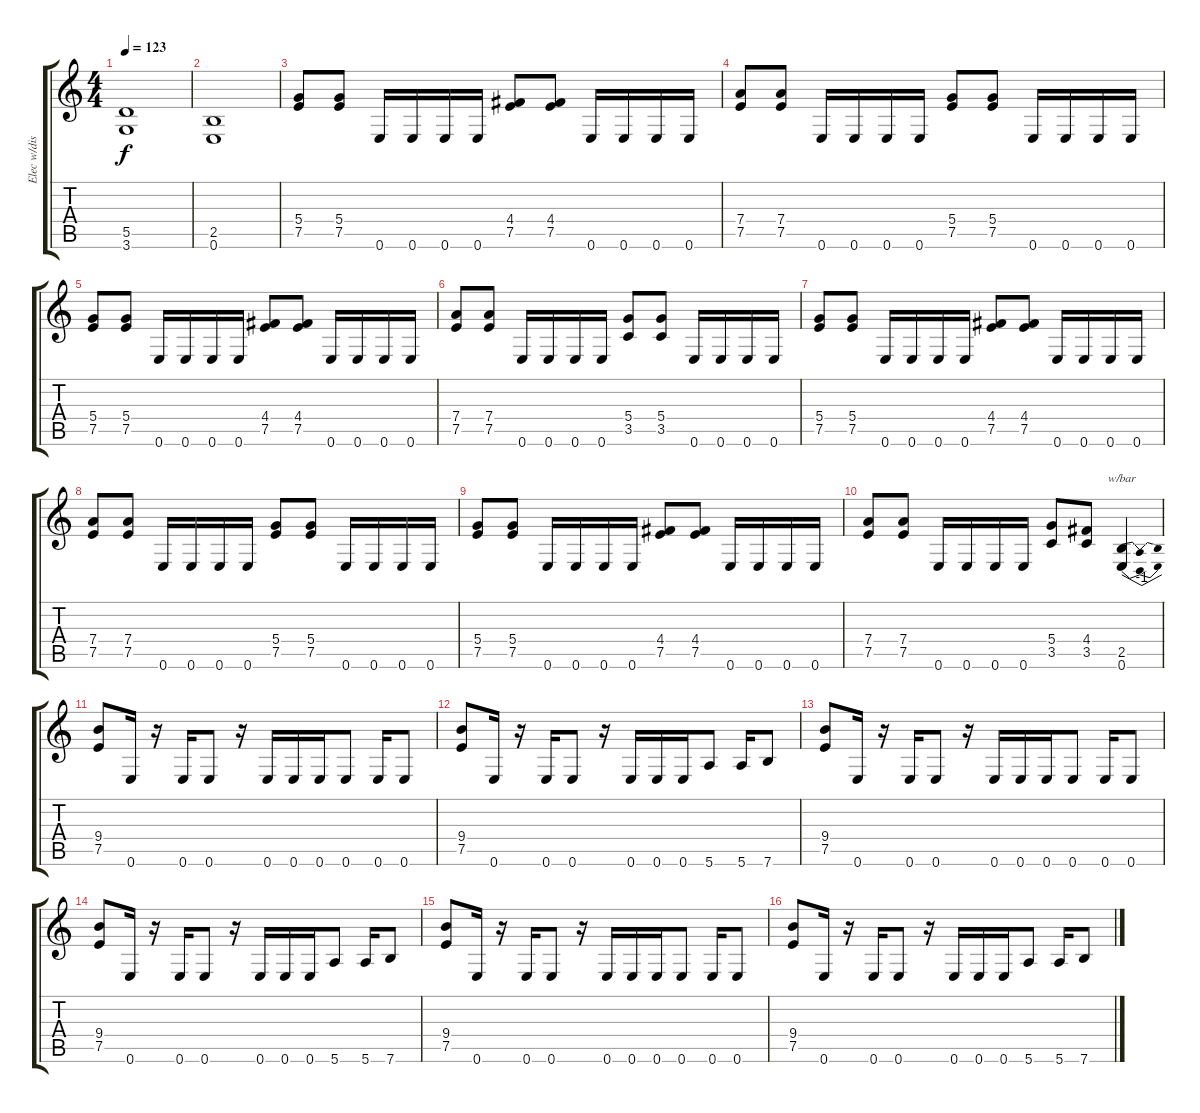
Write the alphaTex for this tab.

\track ("Elec w/dist " "Elec w/dis") {instrument distortionguitar}
\staff {score tabs}
\tuning (E4 B3 G3 D3 A2 E2) {hide}
\ts (4 4)
\tempo 123
\clef g2
\ks c
(5.5{t} 3.6{t}).1{dy f} |
(2.5 0.6).1 |
(5.4 7.5).8 (5.4 7.5).8 0.6.16 0.6.16 0.6.16 0.6.16 (4.4 7.5).8 (4.4 7.5).8 0.6.16 0.6.16 0.6.16 0.6.16 |
(7.4 7.5).8 (7.4 7.5).8 0.6.16 0.6.16 0.6.16 0.6.16 (5.4 7.5).8 (5.4 7.5).8 0.6.16 0.6.16 0.6.16 0.6.16 |
(5.4 7.5).8 (5.4 7.5).8 0.6.16 0.6.16 0.6.16 0.6.16 (4.4 7.5).8 (4.4 7.5).8 0.6.16 0.6.16 0.6.16 0.6.16 |
(7.4 7.5).8 (7.4 7.5).8 0.6.16 0.6.16 0.6.16 0.6.16 (5.4 3.5).8 (5.4 3.5).8 0.6.16 0.6.16 0.6.16 0.6.16 |
(5.4 7.5).8 (5.4 7.5).8 0.6.16 0.6.16 0.6.16 0.6.16 (4.4 7.5).8 (4.4 7.5).8 0.6.16 0.6.16 0.6.16 0.6.16 |
(7.4 7.5).8 (7.4 7.5).8 0.6.16 0.6.16 0.6.16 0.6.16 (5.4 7.5).8 (5.4 7.5).8 0.6.16 0.6.16 0.6.16 0.6.16 |
(5.4 7.5).8 (5.4 7.5).8 0.6.16 0.6.16 0.6.16 0.6.16 (4.4 7.5).8 (4.4 7.5).8 0.6.16 0.6.16 0.6.16 0.6.16 |
(7.4 7.5).8 (7.4 7.5).8 0.6.16 0.6.16 0.6.16 0.6.16 (5.4 3.5).8 (4.4 3.5).8 (2.5 0.6).4{tbe (dip default 0 0 30 -4 60 0)} |
(9.4 7.5).8 0.6.16 r.16 0.6.16 0.6.8 r.16 0.6.16 0.6.16 0.6.16 0.6.8 0.6.16 0.6.8 |
(9.4 7.5).8 0.6.16 r.16 0.6.16 0.6.8 r.16 0.6.16 0.6.16 0.6.16 5.6.8 5.6.16 7.6.8 |
(9.4 7.5).8 0.6.16 r.16 0.6.16 0.6.8 r.16 0.6.16 0.6.16 0.6.16 0.6.8 0.6.16 0.6.8 |
(9.4 7.5).8 0.6.16 r.16 0.6.16 0.6.8 r.16 0.6.16 0.6.16 0.6.16 5.6.8 5.6.16 7.6.8 |
(9.4 7.5).8 0.6.16 r.16 0.6.16 0.6.8 r.16 0.6.16 0.6.16 0.6.16 0.6.8 0.6.16 0.6.8 |
(9.4 7.5).8 0.6.16 r.16 0.6.16 0.6.8 r.16 0.6.16 0.6.16 0.6.16 5.6.8 5.6.16 7.6.8
